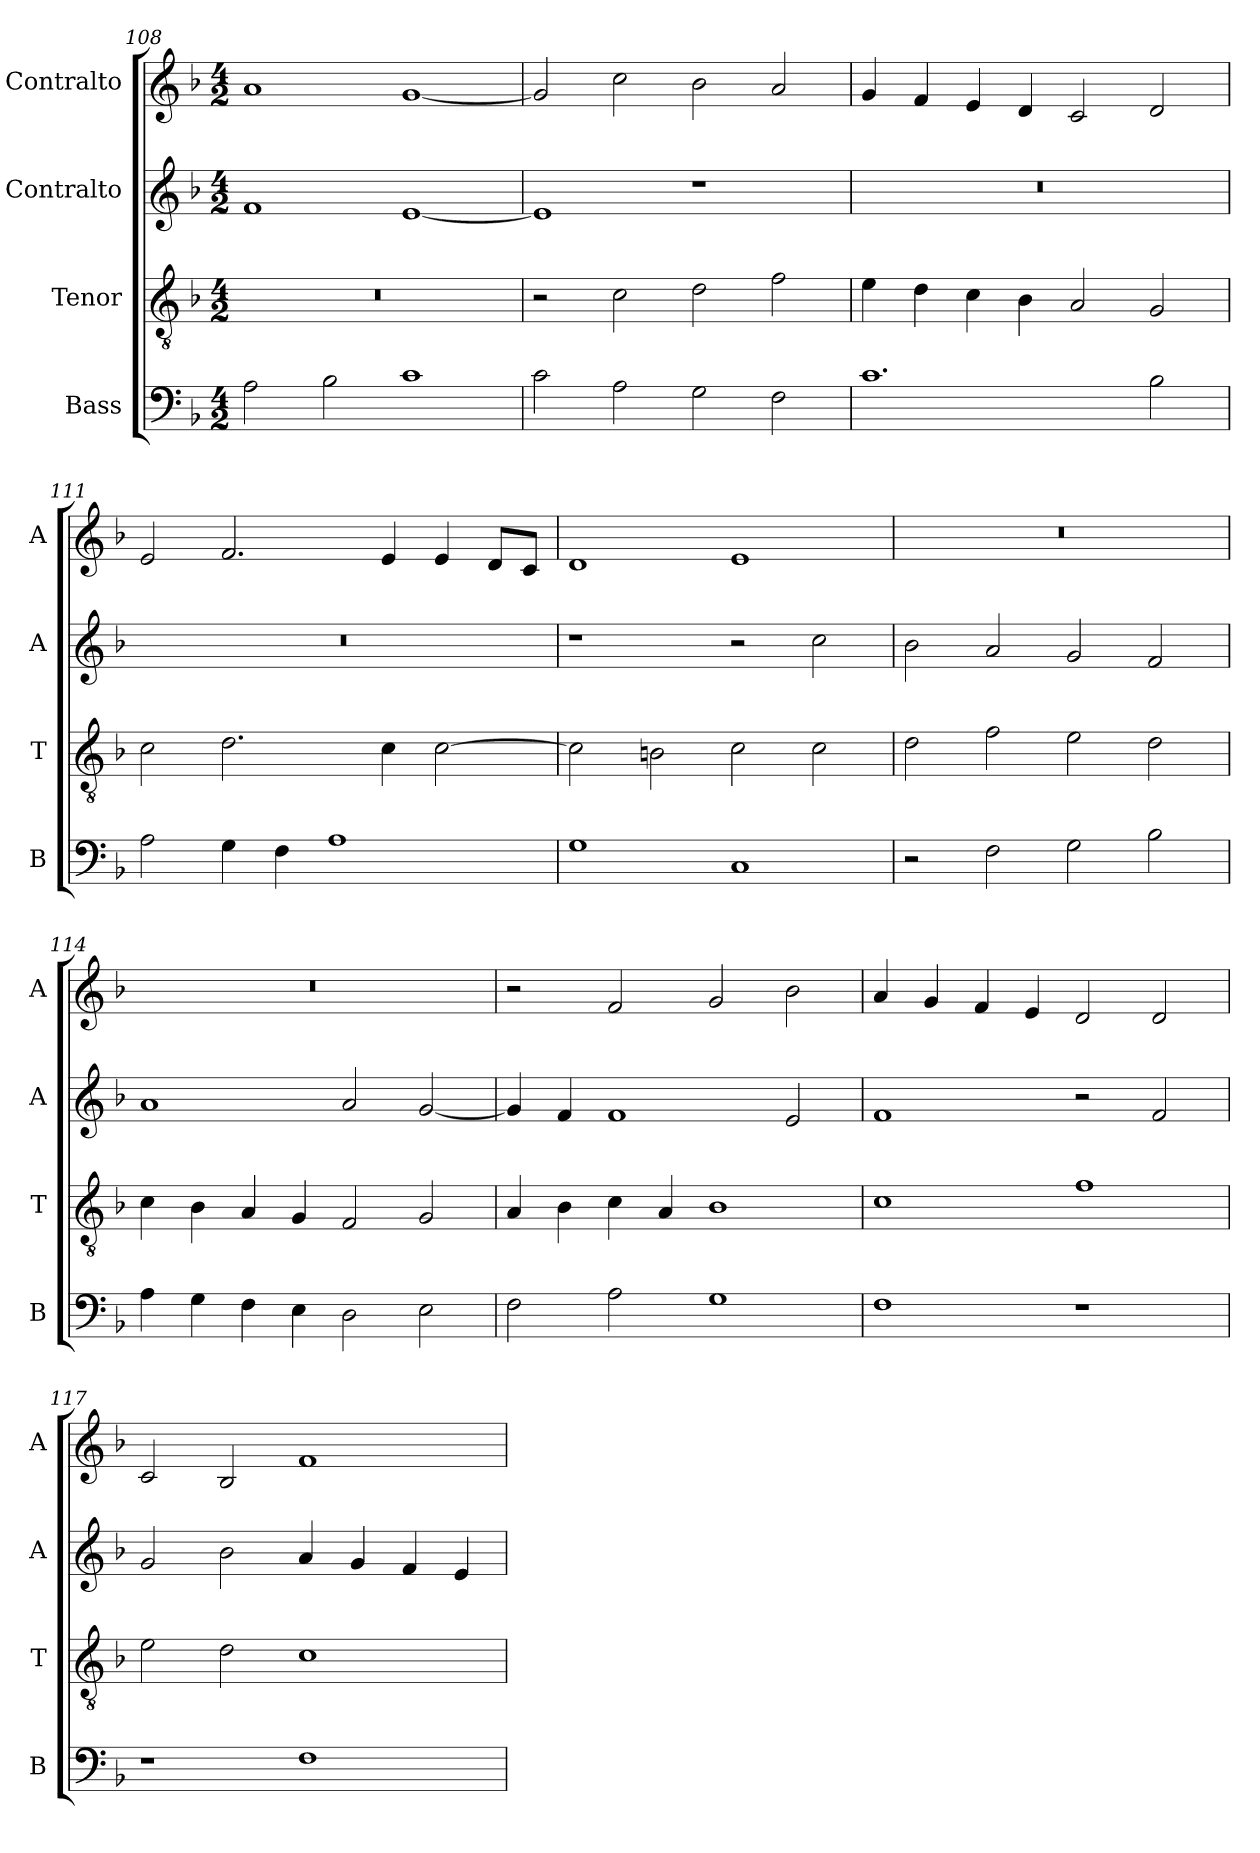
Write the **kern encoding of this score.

**kern	**kern	**kern	**kern
*part4	*part3	*part2	*part1
*staff4	*staff3	*staff2	*staff1
*I"Bass	*I"Tenor	*I"Contralto	*I"Contralto
*I'B	*I'T	*I'A	*I'A
*clefF4	*clefGv2	*clefG2	*clefG2
*k[b-]	*k[b-]	*k[b-]	*k[b-]
*F:ion	*F:ion	*F:ion	*F:ion
*M4/2	*M4/2	*M4/2	*M4/2
=108	=108	=108	=108
2A	0r	1f	1a
2B-	.	.	.
1c	.	[1e	[1g
=109	=109	=109	=109
2c	2r	1e]	2g]
2A	2c	.	2cc
2G	2d	1r	2b-
2F	2f	.	2a
=110	=110	=110	=110
1.c	4e	0r	4g
.	4d	.	4f
.	4c	.	4e
.	4B-	.	4d
.	2A	.	2c
2B-	2G	.	2d
=111	=111	=111	=111
2A	2c	0r	2e
4G	2.d	.	2.f
4F	.	.	.
1A	.	.	.
.	4c	.	4e
.	[2c	.	4e
.	.	.	8d/L
.	.	.	8c/J
=112	=112	=112	=112
1G	2c]	1r	1d
.	2Bn	.	.
1C	2c	2r	1e
.	2c	2cc	.
=113	=113	=113	=113
2r	2d	2b-	0r
2F	2f	2a	.
2G	2e	2g	.
2B-	2d	2f	.
=114	=114	=114	=114
4A	4c	1a	0r
4G	4B-	.	.
4F	4A	.	.
4E	4G	.	.
2D	2F	2a	.
2E	2G	[2g	.
=115	=115	=115	=115
2F	4A	4g]	2r
.	4B-	4f	.
2A	4c	1f	2f
.	4A	.	.
1G	1B-	.	2g
.	.	2e	2b-
=116	=116	=116	=116
1F	1c	1f	4a
.	.	.	4g
.	.	.	4f
.	.	.	4e
1r	1f	2r	2d
.	.	2f	2d
=117	=117	=117	=117
1r	2e	2g	2c
.	2d	2b-	2B-
1F	1c	4a	1f
.	.	4g	.
.	.	4f	.
.	.	4e	.
=	=	=	=
*-	*-	*-	*-
